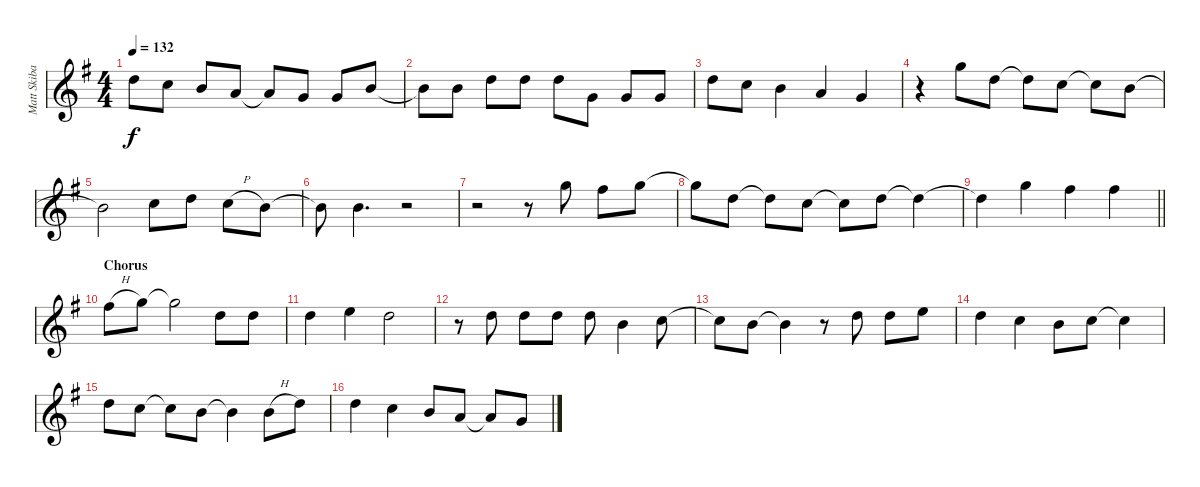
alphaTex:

\track ("Matt Skiba - Vocals" "Matt Skiba") {instrument distortionguitar}
\staff {score}
\tuning (E4 B3 G3 D3 A2 E2) {hide}
\ts (4 4)
\tempo 132
\clef g2
\ks g
3.2.8{dy f} 1.2.8 0.2.8 2.3.8 2.3{t}.8 5.4.8 0.3.8 0.2.8 |
0.2{t}.8 0.2.8 3.2.8 3.2.8 3.2.8 0.3.8 0.3.8 0.3.8 |
3.2.8 1.2.8 0.2.4 2.3.4 0.3.4 |
r.4 3.1.8 3.2.8 3.2{t}.8 1.2.8 1.2{t}.8 0.2.8 |
0.2{t}.2 1.2.8 3.2.8 1.2{h}.8 0.2.8 |
0.2{t}.8 0.2.4{d} r.2 |
r.2 r.8 3.1.8 2.1.8 3.1.8 |
3.1{t}.8 3.2.8 3.2{t}.8 1.2.8 1.2{t}.8 3.2.8 3.2{t}.4 |
\barLineRight lightlight
3.2{t}.4 3.1.4 2.1.4 2.1.4 |
\section ("" "Chorus")
2.1{h}.8 3.1.8 3.1{t}.2 3.2.8 3.2.8 |
3.2.4 0.1.4 3.2.2 |
r.8 3.2.8 3.2.8 3.2.8 3.2.8 0.2.4 1.2.8 |
1.2{t}.8 0.2.8 0.2{t}.4 r.8 3.2.8 3.2.8 0.1.8 |
3.2.4 1.2.4 0.2.8 1.2.8 1.2{t}.4 |
3.2.8 1.2.8 1.2{t}.8 0.2.8 0.2{t}.4 0.2{h}.8 3.2.8 |
3.2.4 1.2.4 0.2.8 2.3.8 2.3{t}.8 0.3.8
